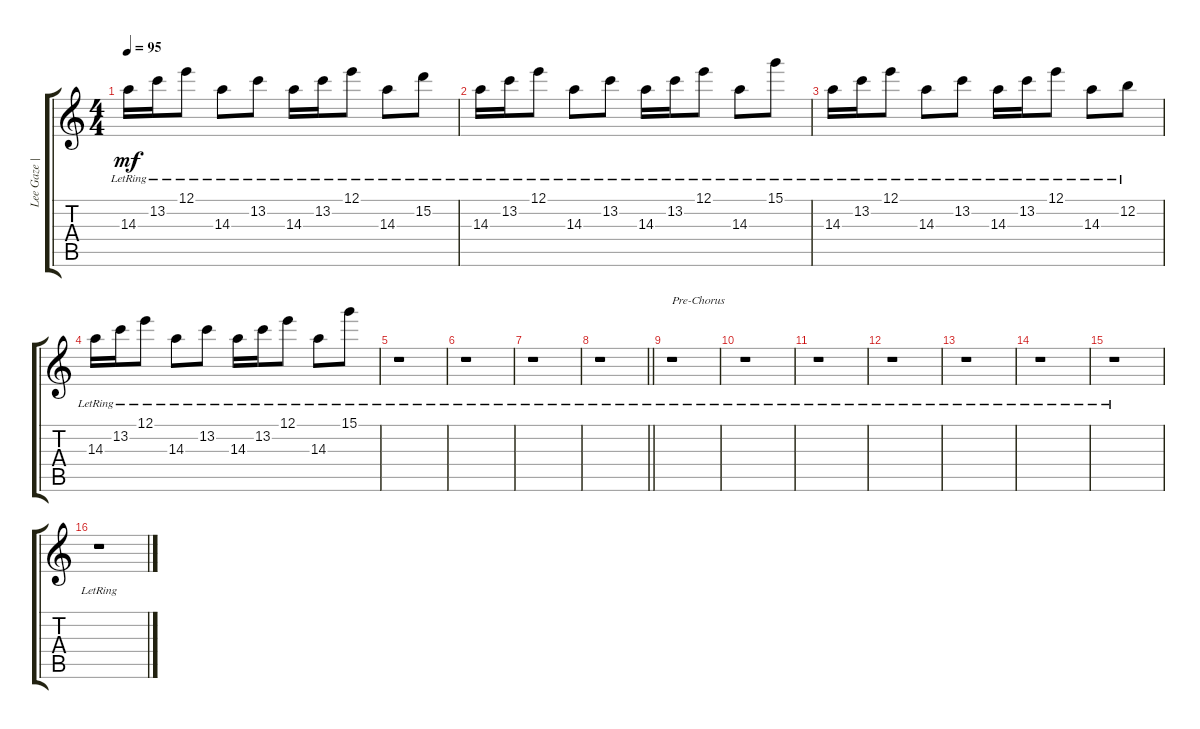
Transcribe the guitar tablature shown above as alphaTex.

\track ("Lee Gaze | Lead" "Lee Gaze |") {instrument electricguitarjazz}
\staff {score tabs}
\tuning (E4 B3 G3 D3 A2 D2) {hide}
\ts (4 4)
\tempo 95
\clef g2
\ks c
14.3{lr}.16{dy mf} 13.2{lr}.16 12.1{lr}.8 14.3{lr}.8 13.2{lr}.8 14.3{lr}.16 13.2{lr}.16 12.1{lr}.8 14.3{lr}.8 15.2{lr}.8 |
14.3{lr}.16 13.2{lr}.16 12.1{lr}.8 14.3{lr}.8 13.2{lr}.8 14.3{lr}.16 13.2{lr}.16 12.1{lr}.8 14.3{lr}.8 15.1{lr}.8 |
14.3{lr}.16 13.2{lr}.16 12.1{lr}.8 14.3{lr}.8 13.2{lr}.8 14.3{lr}.16 13.2{lr}.16 12.1{lr}.8 14.3{lr}.8 12.2{lr}.8 |
14.3{lr}.16 13.2{lr}.16 12.1{lr}.8 14.3{lr}.8 13.2{lr}.8 14.3{lr}.16 13.2{lr}.16 12.1{lr}.8 14.3{lr}.8 15.1{lr}.8 |
r.1 |
r.1 |
r.1 |
\barLineRight lightlight
r.1 |
r.1{txt "Pre-Chorus"} |
r.1 |
r.1 |
r.1 |
r.1 |
r.1 |
r.1 |
r.1
